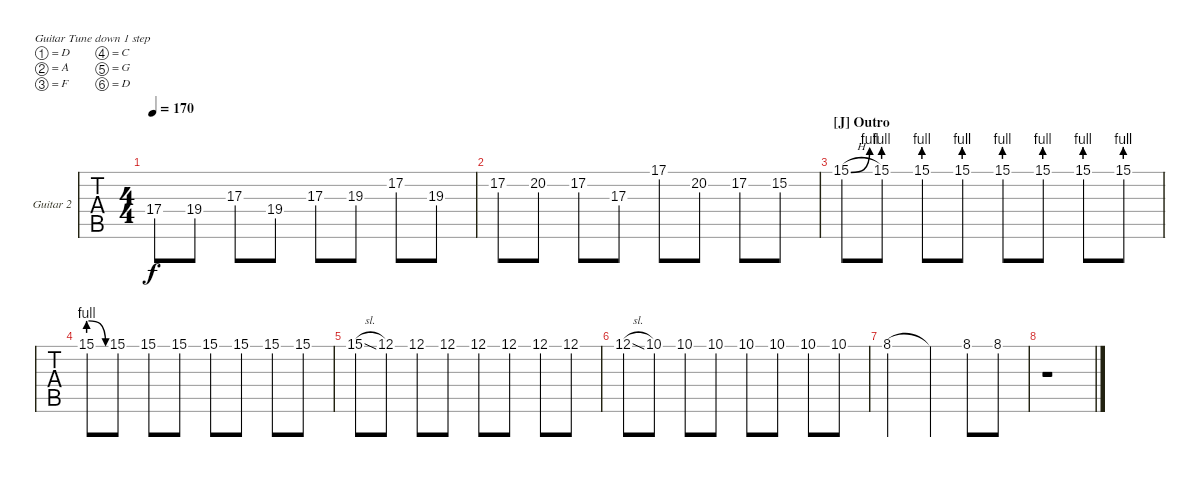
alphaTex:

\defaultSystemsLayout 4
\bracketExtendMode groupsimilarinstruments
\firstSystemTrackNameOrientation horizontal
\otherSystemsTrackNameOrientation horizontal
\track ("Alex Rosamilia" "Guitar 2") {instrument electricguitarclean}
\staff {tabs}
\tuning (D4 A3 F3 C3 G2 D2)
\ts (4 4)
\tempo 170
\clef g2
\ks c
17.4.8{dy f} 19.4.8 17.3.8 19.4.8 17.3.8 19.3.8 17.2.8 19.3.8 |
17.2.8 20.2.8 17.2.8 17.3.8 17.1.8 20.2.8 17.2.8 15.2.8 |
\section ("J" "Outro")
15.1{be (bend 0 0 15 4) h}.8 15.1{be (prebend 0 4 60 4)}.8 15.1{be (prebend 0 4 60 4)}.8 15.1{be (prebend 0 4 60 4)}.8 15.1{be (prebend 0 4 60 4)}.8 15.1{be (prebend 0 4 60 4)}.8 15.1{be (prebend 0 4 60 4)}.8 15.1{be (prebend 0 4 60 4)}.8 |
15.1{be (prebendrelease 0 4 59.4 0)}.8 15.1.8 15.1.8 15.1.8 15.1.8 15.1.8 15.1.8 15.1.8 |
15.1{sl}.8 12.1.8 12.1.8 12.1.8 12.1.8 12.1.8 12.1.8 12.1.8 |
12.1{sl}.8 10.1.8 10.1.8 10.1.8 10.1.8 10.1.8 10.1.8 10.1.8 |
8.1.2 8.1{t}.4 8.1.8 8.1.8 |
r.1
